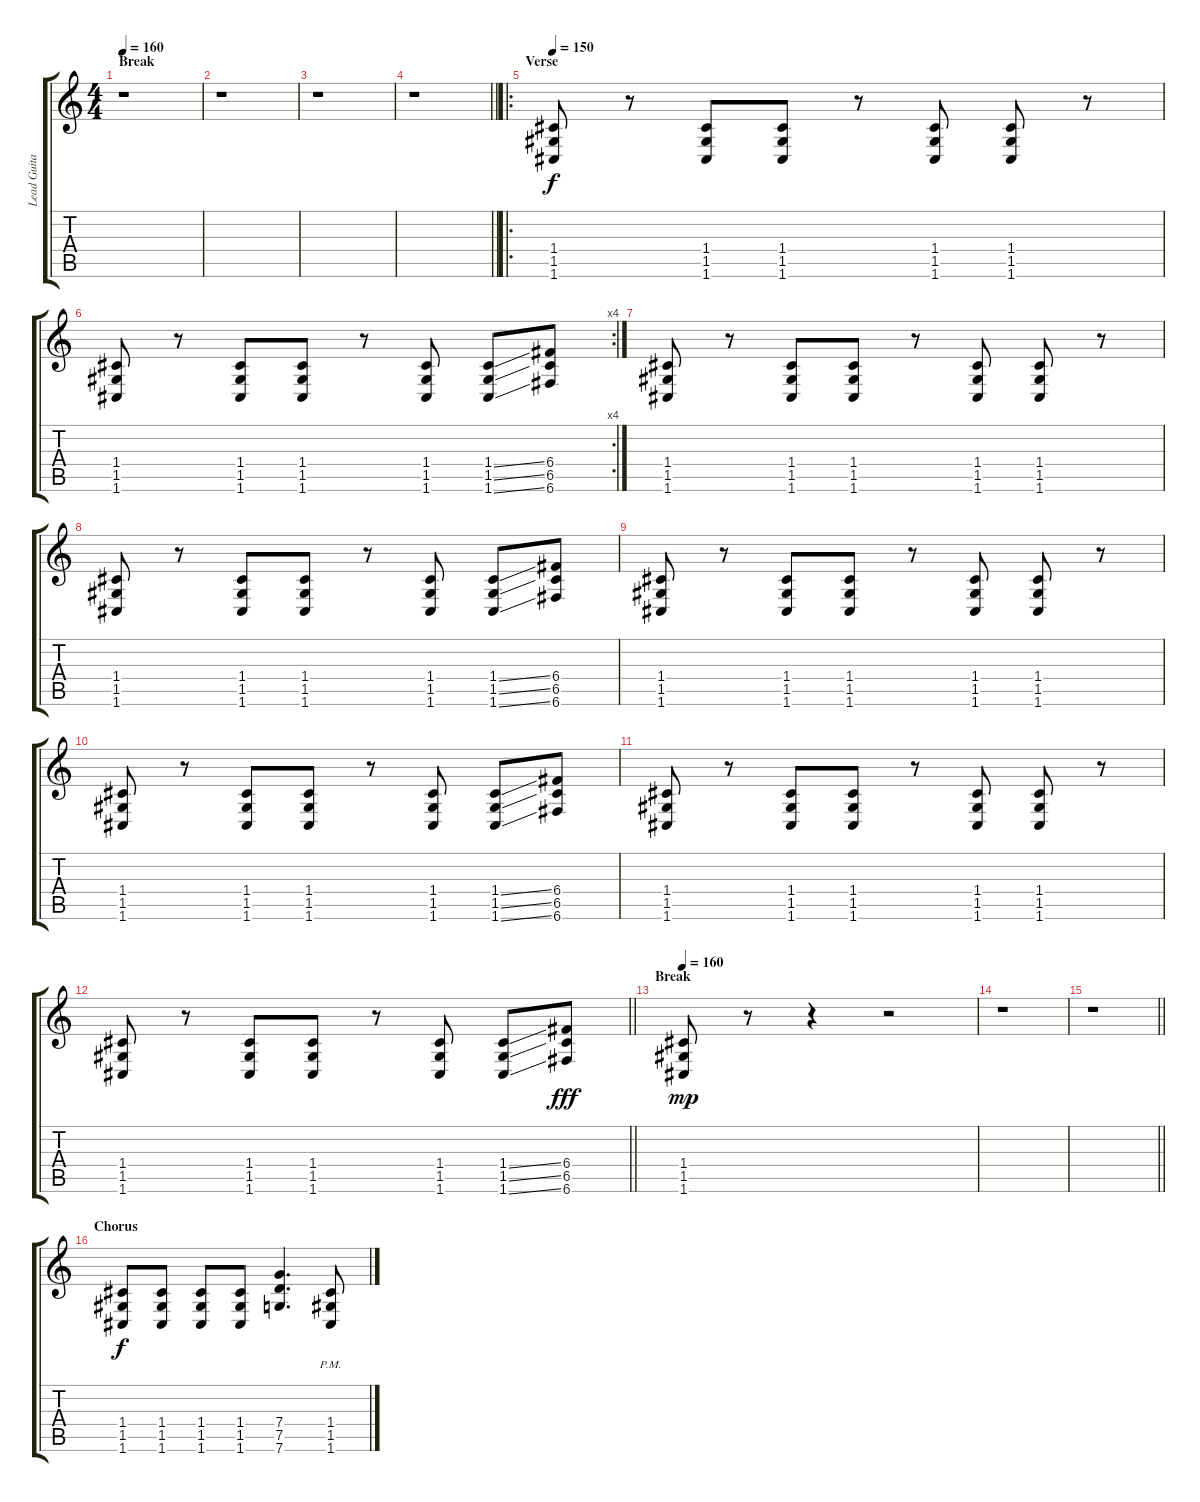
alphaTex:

\track ("Lead Guitar" "Lead Guita") {instrument distortionguitar}
\staff {score tabs}
\tuning (D4 A3 F3 C3 G2 C2) {hide}
\ts (4 4)
\section ("" "Break")
\tempo 160
\clef g2
\ks c
r.1{dy f} |
r.1 |
r.1 |
\barLineRight lightlight
r.1 |
\ro
\section ("" "Verse")
\tempo 150
(1.4 1.5 1.6).8 r.8 (1.4 1.5 1.6).8 (1.4 1.5 1.6).8 r.8 (1.4 1.5 1.6).8 (1.4 1.5 1.6).8 r.8 |
\rc 4
(1.4 1.5 1.6).8 r.8 (1.4 1.5 1.6).8 (1.4 1.5 1.6).8 r.8 (1.4 1.5 1.6).8 (1.4{ss} 1.5{ss} 1.6{ss}).8 (6.4 6.5 6.6).8 |
(1.4 1.5 1.6).8 r.8 (1.4 1.5 1.6).8 (1.4 1.5 1.6).8 r.8 (1.4 1.5 1.6).8 (1.4 1.5 1.6).8 r.8 |
(1.4 1.5 1.6).8 r.8 (1.4 1.5 1.6).8 (1.4 1.5 1.6).8 r.8 (1.4 1.5 1.6).8 (1.4{ss} 1.5{ss} 1.6{ss}).8 (6.4 6.5 6.6).8 |
(1.4 1.5 1.6).8 r.8 (1.4 1.5 1.6).8 (1.4 1.5 1.6).8 r.8 (1.4 1.5 1.6).8 (1.4 1.5 1.6).8 r.8 |
(1.4 1.5 1.6).8 r.8 (1.4 1.5 1.6).8 (1.4 1.5 1.6).8 r.8 (1.4 1.5 1.6).8 (1.4{ss} 1.5{ss} 1.6{ss}).8 (6.4 6.5 6.6).8 |
(1.4 1.5 1.6).8 r.8 (1.4 1.5 1.6).8 (1.4 1.5 1.6).8 r.8 (1.4 1.5 1.6).8 (1.4 1.5 1.6).8 r.8 |
\barLineRight lightlight
(1.4 1.5 1.6).8 r.8 (1.4 1.5 1.6).8 (1.4 1.5 1.6).8 r.8 (1.4 1.5 1.6).8 (1.4{ss} 1.5{ss} 1.6{ss}).8 (6.4 6.5 6.6).8{dy fff} |
\section ("" "Break")
\tempo 160
(1.4 1.5 1.6).8{dy mp} r.8 r.4 r.2 |
r.1 |
\barLineRight lightlight
r.1 |
\section ("" "Chorus")
(1.4 1.5 1.6).8{dy f} (1.4 1.5 1.6).8 (1.4 1.5 1.6).8 (1.4 1.5 1.6).8 (7.4 7.5 7.6).4{d} (1.4{pm} 1.5{pm} 1.6{pm}).8
